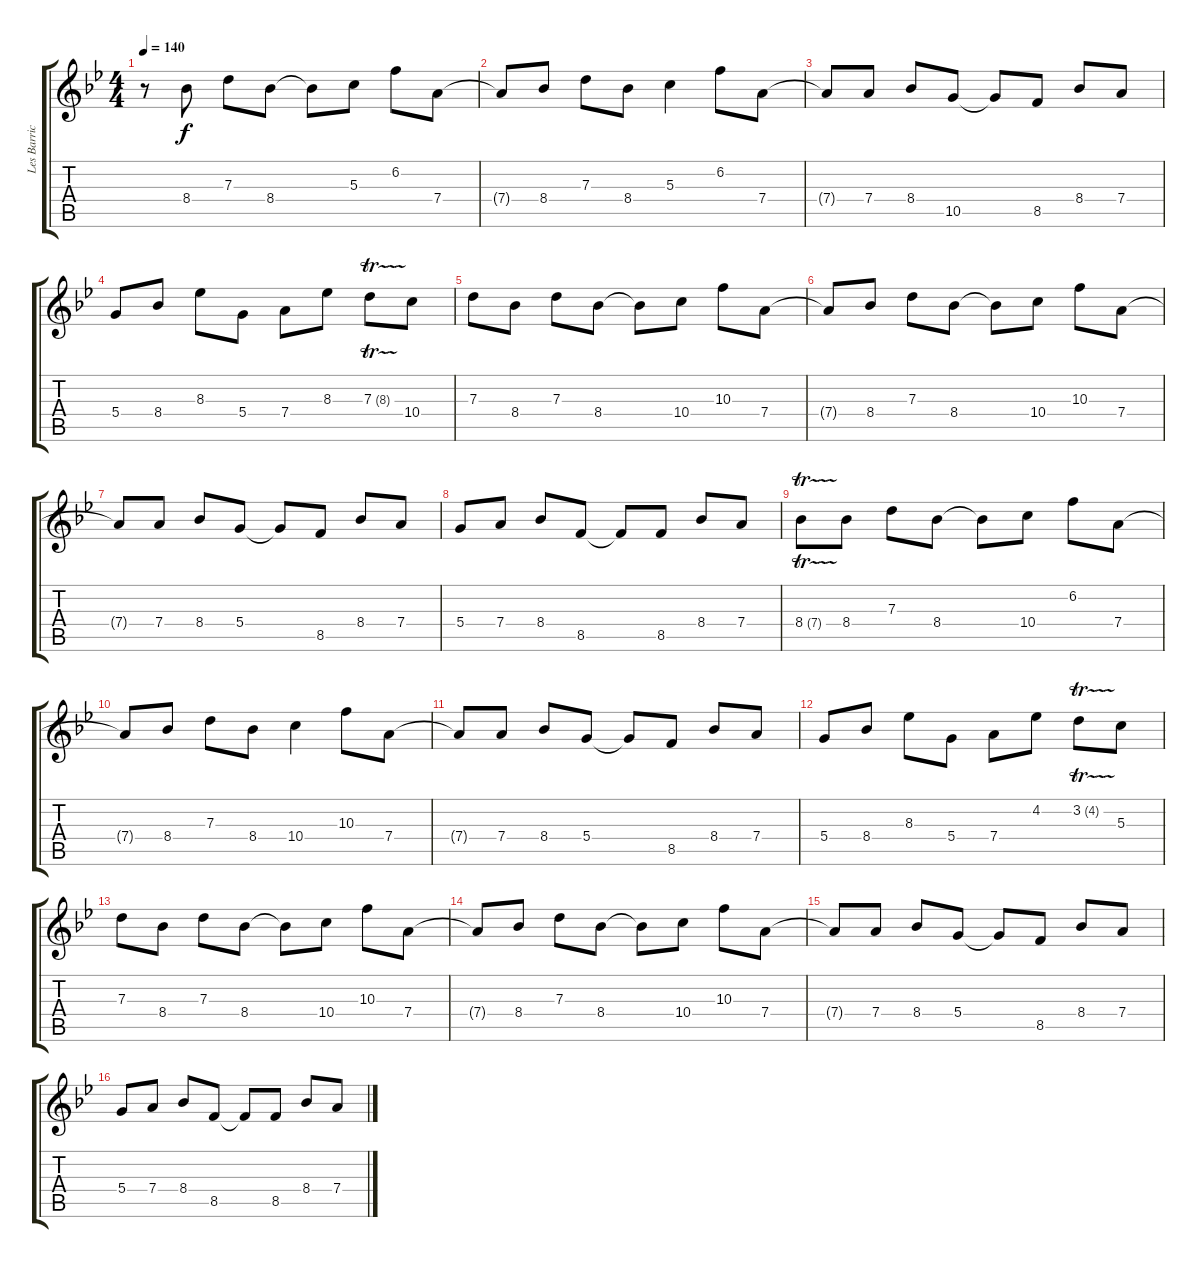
\track ("Les Barricades Mysterieuses " "Les Barric") {instrument distortionguitar}
\staff {score tabs}
\tuning (E4 B3 G3 D3 A2 E2) {hide}
\ts (4 4)
\tempo 140
\clef g2
\ks bb
r.8{dy f instrument distortionguitar} 8.4.8 7.3.8 8.4.8 8.4{t}.8 5.3.8 6.2.8 7.4.8 |
7.4{t}.8 8.4.8 7.3.8 8.4.8 5.3.4 6.2.8 7.4.8 |
7.4{t}.8 7.4.8 8.4.8 10.5.8 10.5{t}.8 8.5.8 8.4.8 7.4.8 |
5.4.8 8.4.8 8.3.8 5.4.8 7.4.8 8.3.8 7.3{tr (8 32)}.8 10.4.8 |
7.3.8 8.4.8 7.3.8 8.4.8 8.4{t}.8 10.4.8 10.3.8 7.4.8 |
7.4{t}.8 8.4.8 7.3.8 8.4.8 8.4{t}.8 10.4.8 10.3.8 7.4.8 |
7.4{t}.8 7.4.8 8.4.8 5.4.8 5.4{t}.8 8.5.8 8.4.8 7.4.8 |
5.4.8 7.4.8 8.4.8 8.5.8 8.5{t}.8 8.5.8 8.4.8 7.4.8 |
8.4{tr (7 32)}.8 8.4.8 7.3.8 8.4.8 8.4{t}.8 10.4.8 6.2.8 7.4.8 |
7.4{t}.8 8.4.8 7.3.8 8.4.8 10.4.4 10.3.8 7.4.8 |
7.4{t}.8 7.4.8 8.4.8 5.4.8 5.4{t}.8 8.5.8 8.4.8 7.4.8 |
5.4.8 8.4.8 8.3.8 5.4.8 7.4.8 4.2.8 3.2{tr (4 32)}.8 5.3.8 |
7.3.8 8.4.8 7.3.8 8.4.8 8.4{t}.8 10.4.8 10.3.8 7.4.8 |
7.4{t}.8 8.4.8 7.3.8 8.4.8 8.4{t}.8 10.4.8 10.3.8 7.4.8 |
7.4{t}.8 7.4.8 8.4.8 5.4.8 5.4{t}.8 8.5.8 8.4.8 7.4.8 |
5.4.8 7.4.8 8.4.8 8.5.8 8.5{t}.8 8.5.8 8.4.8 7.4.8
